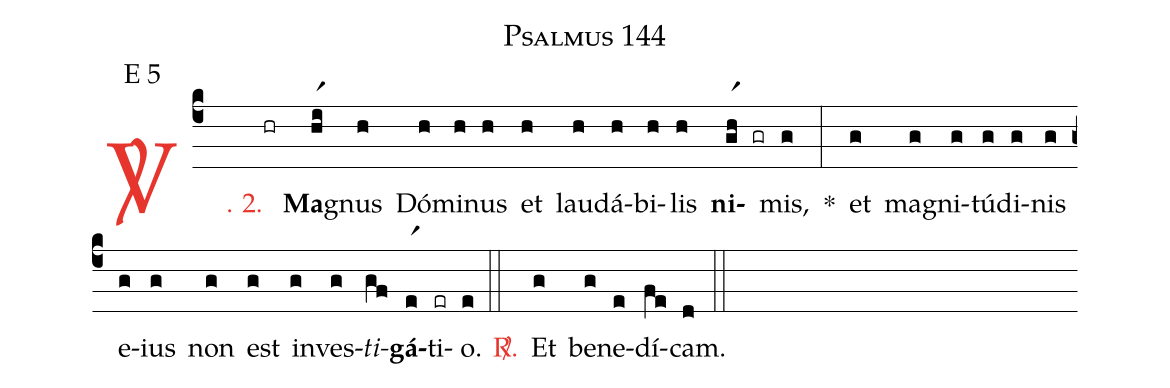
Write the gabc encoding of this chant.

name: Psalmus 144;
mode: E 5;
%%
(c4)

<c><sp>V/</sp>. 2.</c>() (hr)<b>Ma</b>(hr1i)gnus(h) Dó(h)mi(h)nus(h) et(h) lau(h)dá(h)bi(h)lis(h) <b>ni</b>(gr1h gr)mis,(g) *(:) et(g) ma(g)gni(g)tú(g)di(g)nis(g) e(g)ius(g) non(g) est(g) in(g)ves(g)<i>ti</i>(gf)<b>gá</b>(er1)ti(er)o.(e)

(::)

<nlba><c><sp>R/</sp>.</c>() Et</nlba>(g) be(g)ne(e)dí(fe)cam.(d)

(::)
